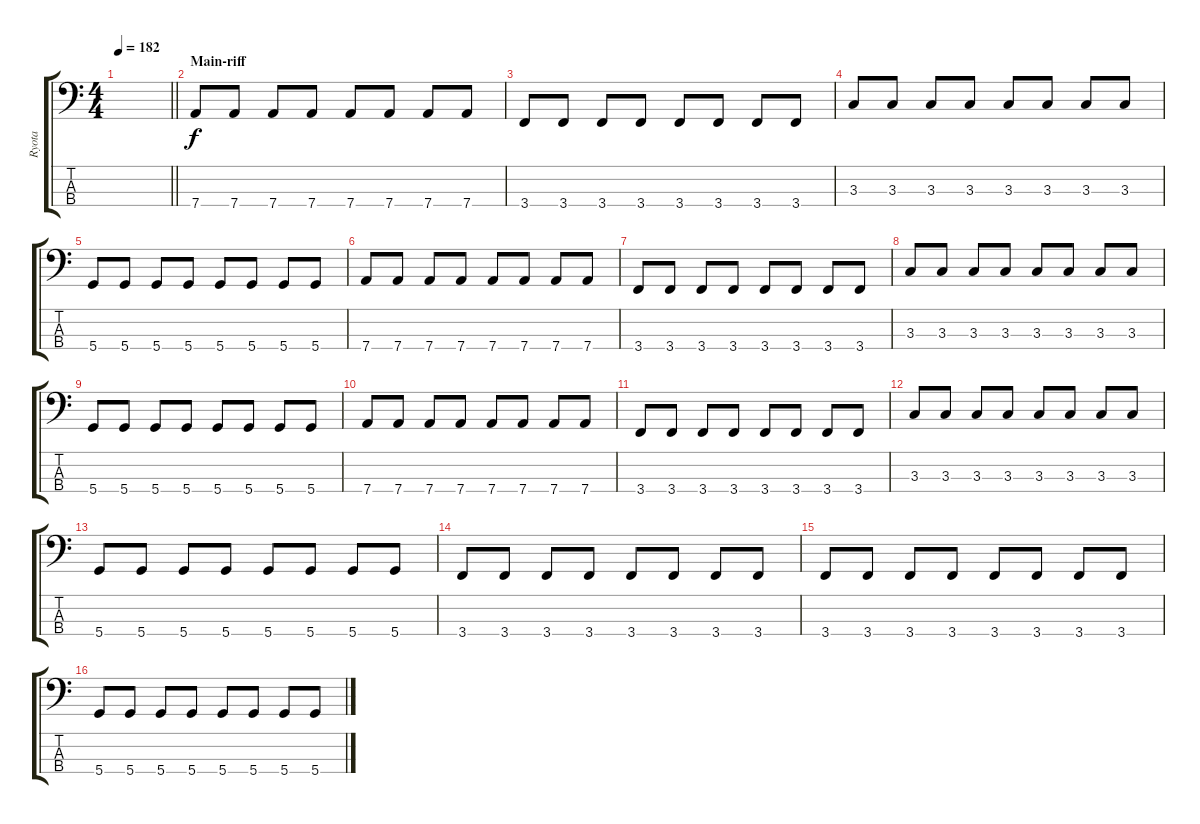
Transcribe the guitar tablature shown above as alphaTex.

\track ("Ryota" "Ryota") {instrument electricbassfinger}
\staff {score tabs}
\tuning (G2 D2 A1 D1) {hide}
\ts (4 4)
\tempo 182
\clef f4
\barLineRight lightlight
\ks c
|
\section ("" "Main-riff")
7.4.8 7.4.8 7.4.8 7.4.8 7.4.8 7.4.8 7.4.8 7.4.8 |
3.4.8 3.4.8 3.4.8 3.4.8 3.4.8 3.4.8 3.4.8 3.4.8 |
3.3.8 3.3.8 3.3.8 3.3.8 3.3.8 3.3.8 3.3.8 3.3.8 |
5.4.8 5.4.8 5.4.8 5.4.8 5.4.8 5.4.8 5.4.8 5.4.8 |
7.4.8 7.4.8 7.4.8 7.4.8 7.4.8 7.4.8 7.4.8 7.4.8 |
3.4.8 3.4.8 3.4.8 3.4.8 3.4.8 3.4.8 3.4.8 3.4.8 |
3.3.8 3.3.8 3.3.8 3.3.8 3.3.8 3.3.8 3.3.8 3.3.8 |
5.4.8 5.4.8 5.4.8 5.4.8 5.4.8 5.4.8 5.4.8 5.4.8 |
7.4.8 7.4.8 7.4.8 7.4.8 7.4.8 7.4.8 7.4.8 7.4.8 |
3.4.8 3.4.8 3.4.8 3.4.8 3.4.8 3.4.8 3.4.8 3.4.8 |
3.3.8 3.3.8 3.3.8 3.3.8 3.3.8 3.3.8 3.3.8 3.3.8 |
5.4.8 5.4.8 5.4.8 5.4.8 5.4.8 5.4.8 5.4.8 5.4.8 |
3.4.8 3.4.8 3.4.8 3.4.8 3.4.8 3.4.8 3.4.8 3.4.8 |
3.4.8 3.4.8 3.4.8 3.4.8 3.4.8 3.4.8 3.4.8 3.4.8 |
5.4.8 5.4.8 5.4.8 5.4.8 5.4.8 5.4.8 5.4.8 5.4.8
